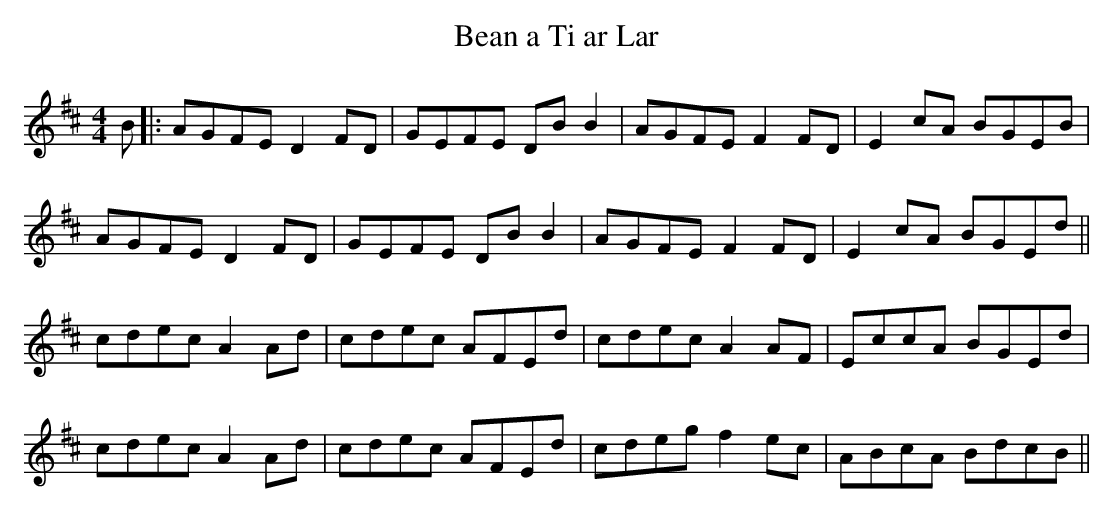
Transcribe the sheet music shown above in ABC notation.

X:1
T: Bean a Ti ar Lar
M: 4/4
L: 1/8
K: D
B|: AGFE D2 FD|GEFE DB B2|AGFE F2 FD|E2 cA BGEB|
AGFE D2 FD|GEFE DB B2|AGFE F2 FD|E2 cA BGEd ||
cdec A2 Ad|cdec AFEd|cdec A2 AF|EccA BGEd|
cdec A2 Ad|cdec AFEd|cdeg f2 ec|ABcA BdcB||
